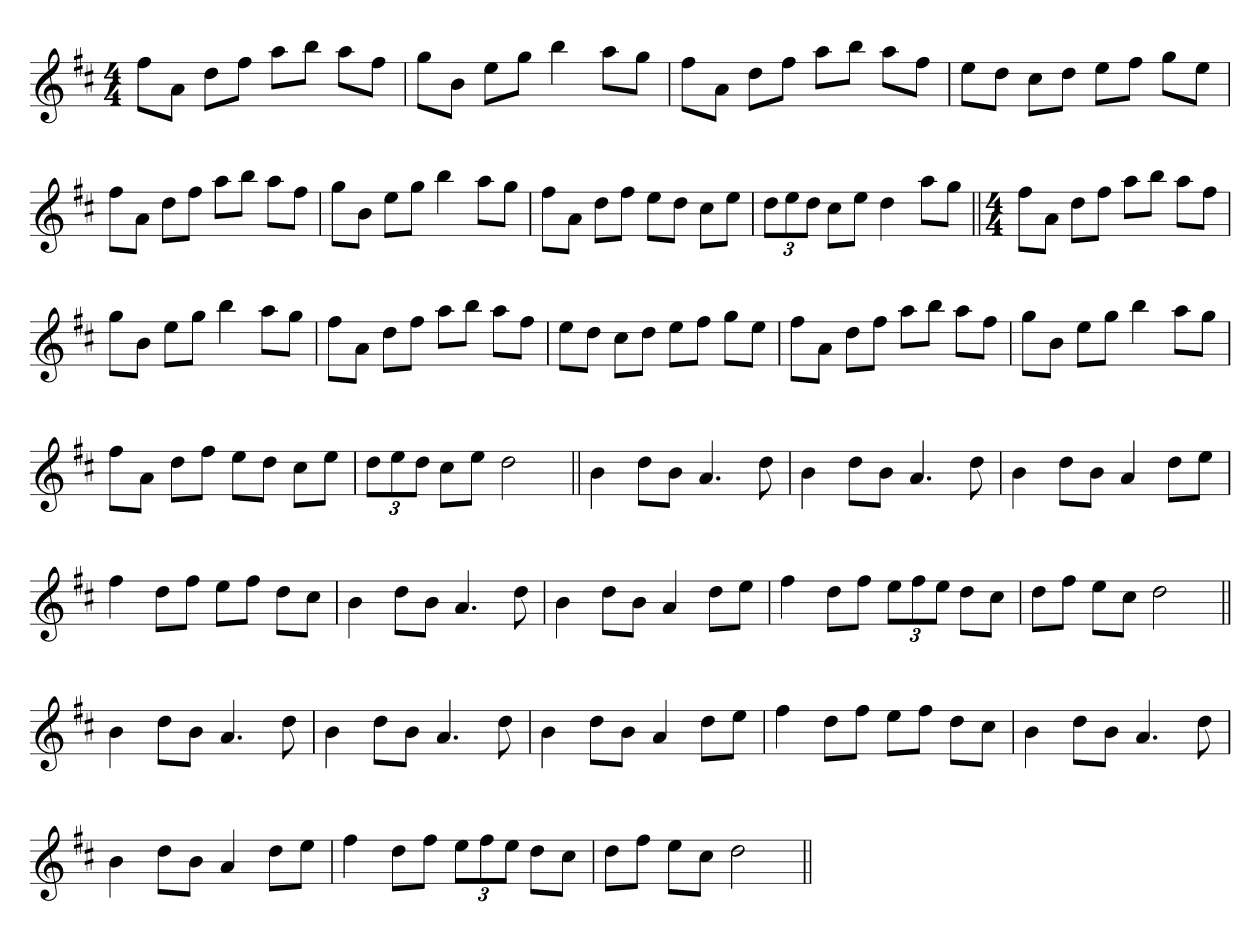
**kern
*part1
*staff1
*clefG2
*k[f#c#]
*D:
*M4/4
=1
8ff#L
8aJ
8ddL
8ff#J
8aaL
8bbJ
8aaL
8ff#J
=
8ggL
8bJ
8eeL
8ggJ
4bb
8aaL
8ggJ
=
8ff#L
8aJ
8ddL
8ff#J
8aaL
8bbJ
8aaL
8ff#J
=
8eeL
8ddJ
8cc#L
8ddJ
8eeL
8ff#J
8ggL
8eeJ
=
8ff#L
8aJ
8ddL
8ff#J
8aaL
8bbJ
8aaL
8ff#J
=
8ggL
8bJ
8eeL
8ggJ
4bb
8aaL
8ggJ
=
8ff#L
8aJ
8ddL
8ff#J
8eeL
8ddJ
8cc#L
8eeJ
=
12ddL
12ee
12ddJ
8cc#L
8eeJ
4dd
8aaL
8ggJ
=||
*M4/4
8ff#L
8aJ
8ddL
8ff#J
8aaL
8bbJ
8aaL
8ff#J
=
8ggL
8bJ
8eeL
8ggJ
4bb
8aaL
8ggJ
=
8ff#L
8aJ
8ddL
8ff#J
8aaL
8bbJ
8aaL
8ff#J
=
8eeL
8ddJ
8cc#L
8ddJ
8eeL
8ff#J
8ggL
8eeJ
=
8ff#L
8aJ
8ddL
8ff#J
8aaL
8bbJ
8aaL
8ff#J
=
8ggL
8bJ
8eeL
8ggJ
4bb
8aaL
8ggJ
=
8ff#L
8aJ
8ddL
8ff#J
8eeL
8ddJ
8cc#L
8eeJ
=
12ddL
12ee
12ddJ
8cc#L
8eeJ
2dd
=||
4b
8ddL
8bJ
4.a
8dd
=
4b
8ddL
8bJ
4.a
8dd
=
4b
8ddL
8bJ
4a
8ddL
8eeJ
=
4ff#
8ddL
8ff#J
8eeL
8ff#J
8ddL
8cc#J
=
4b
8ddL
8bJ
4.a
8dd
=
4b
8ddL
8bJ
4a
8ddL
8eeJ
=
4ff#
8ddL
8ff#J
12eeL
12ff#
12eeJ
8ddL
8cc#J
=
8ddL
8ff#J
8eeL
8cc#J
2dd
=||
4b
8ddL
8bJ
4.a
8dd
=
4b
8ddL
8bJ
4.a
8dd
=
4b
8ddL
8bJ
4a
8ddL
8eeJ
=
4ff#
8ddL
8ff#J
8eeL
8ff#J
8ddL
8cc#J
=
4b
8ddL
8bJ
4.a
8dd
=
4b
8ddL
8bJ
4a
8ddL
8eeJ
=
4ff#
8ddL
8ff#J
12eeL
12ff#
12eeJ
8ddL
8cc#J
=
8ddL
8ff#J
8eeL
8cc#J
2dd
=||
*-
